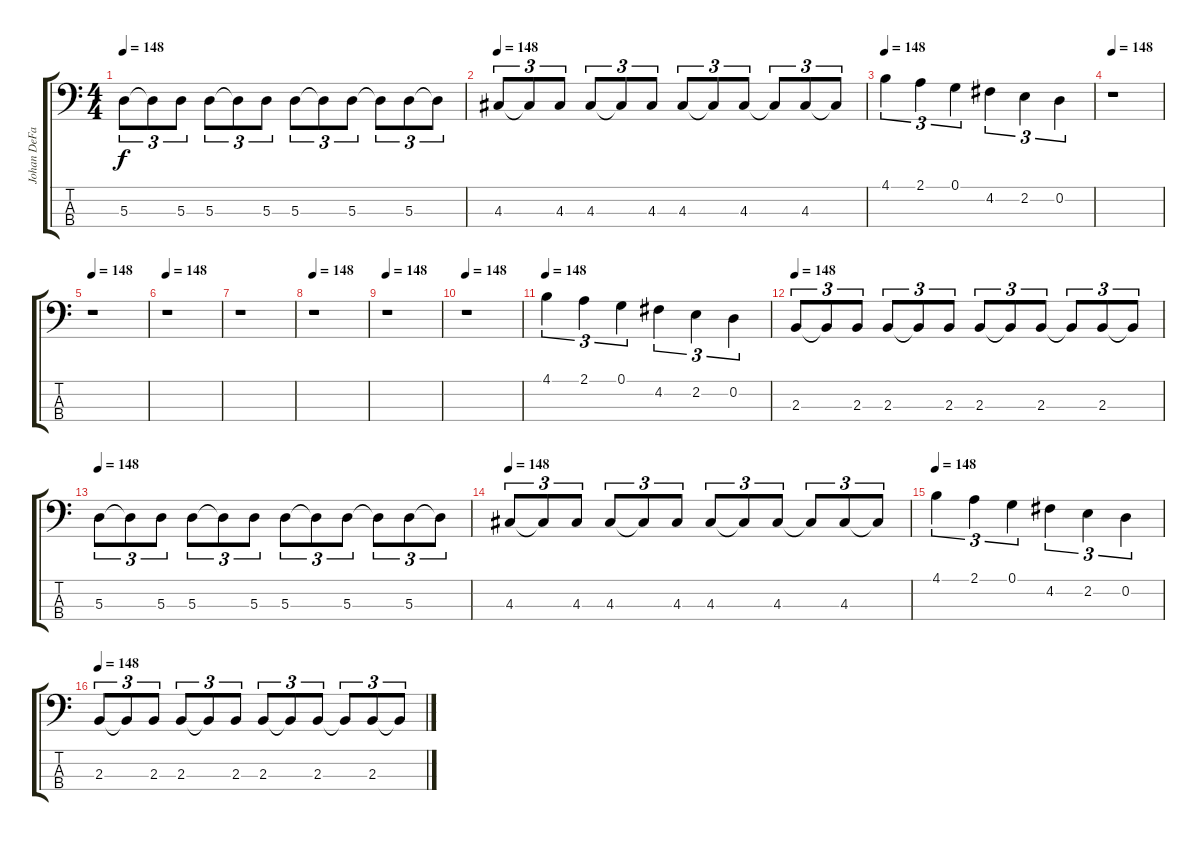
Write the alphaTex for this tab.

\track ("Johan DeFarfalla" "Johan DeFa") {instrument electricbassfinger}
\staff {score tabs}
\tuning (G2 D2 A1 E1) {hide}
\ts (4 4)
\tempo 148
\clef f4
\ks c
5.3.8{tu (3 2) dy f} 5.3{t}.8{tu (3 2)} 5.3.8{tu (3 2)} 5.3.8{tu (3 2)} 5.3{t}.8{tu (3 2)} 5.3.8{tu (3 2)} 5.3.8{tu (3 2)} 5.3{t}.8{tu (3 2)} 5.3.8{tu (3 2)} 5.3{t}.8{tu (3 2)} 5.3.8{tu (3 2)} 5.3{t}.8{tu (3 2)} |
\tempo 148
4.3.8{tu (3 2)} 4.3{t}.8{tu (3 2)} 4.3.8{tu (3 2)} 4.3.8{tu (3 2)} 4.3{t}.8{tu (3 2)} 4.3.8{tu (3 2)} 4.3.8{tu (3 2)} 4.3{t}.8{tu (3 2)} 4.3.8{tu (3 2)} 4.3{t}.8{tu (3 2)} 4.3.8{tu (3 2)} 4.3{t}.8{tu (3 2)} |
\tempo 148
4.1.4{tu (3 2)} 2.1.4{tu (3 2)} 0.1.4{tu (3 2)} 4.2.4{tu (3 2)} 2.2.4{tu (3 2)} 0.2.4{tu (3 2)} |
\tempo 148
r.1 |
\tempo 148
r.1 |
\tempo 148
r.1 |
r.1 |
\tempo 148
r.1 |
\tempo 148
r.1 |
\tempo 148
r.1 |
\tempo 148
4.1.4{tu (3 2)} 2.1.4{tu (3 2)} 0.1.4{tu (3 2)} 4.2.4{tu (3 2)} 2.2.4{tu (3 2)} 0.2.4{tu (3 2)} |
\tempo 148
2.3.8{tu (3 2)} 2.3{t}.8{tu (3 2)} 2.3.8{tu (3 2)} 2.3.8{tu (3 2)} 2.3{t}.8{tu (3 2)} 2.3.8{tu (3 2)} 2.3.8{tu (3 2)} 2.3{t}.8{tu (3 2)} 2.3.8{tu (3 2)} 2.3{t}.8{tu (3 2)} 2.3.8{tu (3 2)} 2.3{t}.8{tu (3 2)} |
\tempo 148
5.3.8{tu (3 2)} 5.3{t}.8{tu (3 2)} 5.3.8{tu (3 2)} 5.3.8{tu (3 2)} 5.3{t}.8{tu (3 2)} 5.3.8{tu (3 2)} 5.3.8{tu (3 2)} 5.3{t}.8{tu (3 2)} 5.3.8{tu (3 2)} 5.3{t}.8{tu (3 2)} 5.3.8{tu (3 2)} 5.3{t}.8{tu (3 2)} |
\tempo 148
4.3.8{tu (3 2)} 4.3{t}.8{tu (3 2)} 4.3.8{tu (3 2)} 4.3.8{tu (3 2)} 4.3{t}.8{tu (3 2)} 4.3.8{tu (3 2)} 4.3.8{tu (3 2)} 4.3{t}.8{tu (3 2)} 4.3.8{tu (3 2)} 4.3{t}.8{tu (3 2)} 4.3.8{tu (3 2)} 4.3{t}.8{tu (3 2)} |
\tempo 148
4.1.4{tu (3 2)} 2.1.4{tu (3 2)} 0.1.4{tu (3 2)} 4.2.4{tu (3 2)} 2.2.4{tu (3 2)} 0.2.4{tu (3 2)} |
\tempo 148
2.3.8{tu (3 2)} 2.3{t}.8{tu (3 2)} 2.3.8{tu (3 2)} 2.3.8{tu (3 2)} 2.3{t}.8{tu (3 2)} 2.3.8{tu (3 2)} 2.3.8{tu (3 2)} 2.3{t}.8{tu (3 2)} 2.3.8{tu (3 2)} 2.3{t}.8{tu (3 2)} 2.3.8{tu (3 2)} 2.3{t}.8{tu (3 2)}
